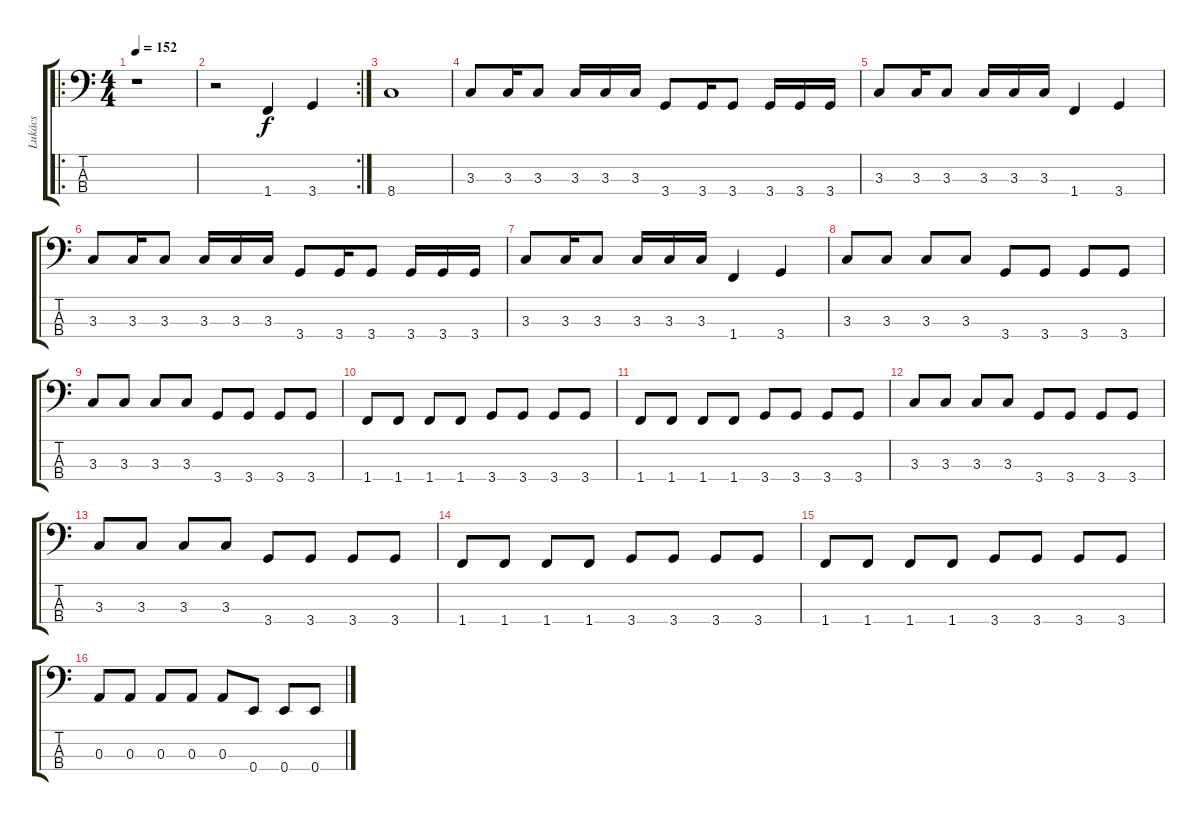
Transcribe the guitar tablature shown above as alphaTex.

\track ("Lukács" "Lukács") {instrument electricbasspick}
\staff {score tabs}
\tuning (G2 D2 A1 E1) {hide}
\ro
\ts (4 4)
\tempo 152
\clef f4
\ks c
r.1{dy f instrument electricbasspick} |
\rc 2
r.2 1.4.4 3.4.4 |
8.4.1 |
3.3.8 3.3.16 3.3.8 3.3.16 3.3.16 3.3.16 3.4.8 3.4.16 3.4.8 3.4.16 3.4.16 3.4.16 |
3.3.8 3.3.16 3.3.8 3.3.16 3.3.16 3.3.16 1.4.4 3.4.4 |
3.3.8 3.3.16 3.3.8 3.3.16 3.3.16 3.3.16 3.4.8 3.4.16 3.4.8 3.4.16 3.4.16 3.4.16 |
3.3.8 3.3.16 3.3.8 3.3.16 3.3.16 3.3.16 1.4.4 3.4.4 |
3.3.8 3.3.8 3.3.8 3.3.8 3.4.8 3.4.8 3.4.8 3.4.8 |
3.3.8 3.3.8 3.3.8 3.3.8 3.4.8 3.4.8 3.4.8 3.4.8 |
1.4.8 1.4.8 1.4.8 1.4.8 3.4.8 3.4.8 3.4.8 3.4.8 |
1.4.8 1.4.8 1.4.8 1.4.8 3.4.8 3.4.8 3.4.8 3.4.8 |
3.3.8 3.3.8 3.3.8 3.3.8 3.4.8 3.4.8 3.4.8 3.4.8 |
3.3.8 3.3.8 3.3.8 3.3.8 3.4.8 3.4.8 3.4.8 3.4.8 |
1.4.8 1.4.8 1.4.8 1.4.8 3.4.8 3.4.8 3.4.8 3.4.8 |
1.4.8 1.4.8 1.4.8 1.4.8 3.4.8 3.4.8 3.4.8 3.4.8 |
0.3.8 0.3.8 0.3.8 0.3.8 0.3.8 0.4.8 0.4.8 0.4.8
